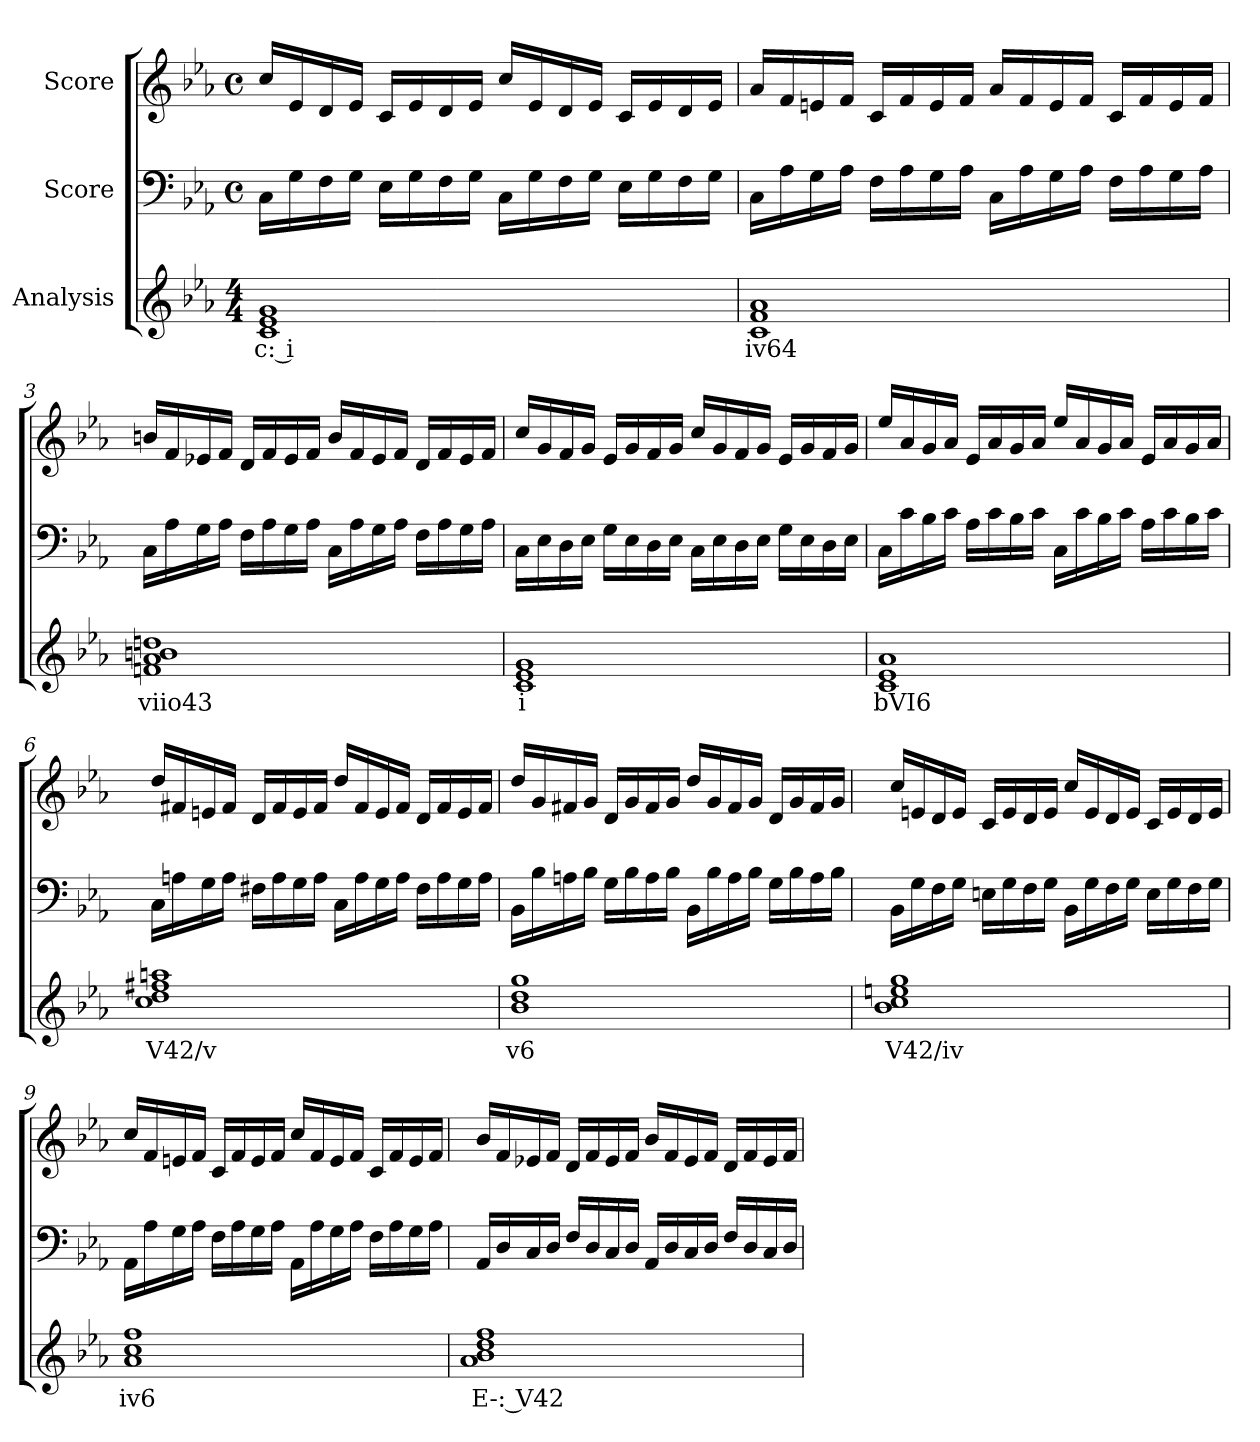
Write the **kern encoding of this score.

**kern	**text	**kern	**kern
*part3	*part3	*part2	*part1
*staff3	*staff3	*staff2	*staff1
*I"Analysis	*	*I"Score	*I"Score
*	*	*clefF4	*clefG2
*k[b-e-a-]	*	*k[b-e-a-]	*k[b-e-a-]
*M4/4	*	*M4/4	*M4/4
*	*	*met(c)	*met(c)
=1	=1	=1	=1
1c 1e- 1g	c: i	16C\LL	16cc/LL
.	.	16G\	16e-/
.	.	16F\	16d/
.	.	16G\JJ	16e-/JJ
.	.	16E-\LL	16c/LL
.	.	16G\	16e-/
.	.	16F\	16d/
.	.	16G\JJ	16e-/JJ
.	.	16C\LL	16cc/LL
.	.	16G\	16e-/
.	.	16F\	16d/
.	.	16G\JJ	16e-/JJ
.	.	16E-\LL	16c/LL
.	.	16G\	16e-/
.	.	16F\	16d/
.	.	16G\JJ	16e-/JJ
=2	=2	=2	=2
1c 1f 1a-	iv64	16C\LL	16a-/LL
.	.	16A-\	16f/
.	.	16G\	16en/
.	.	16A-\JJ	16f/JJ
.	.	16F\LL	16c/LL
.	.	16A-\	16f/
.	.	16G\	16e/
.	.	16A-\JJ	16f/JJ
.	.	16C\LL	16a-/LL
.	.	16A-\	16f/
.	.	16G\	16e/
.	.	16A-\JJ	16f/JJ
.	.	16F\LL	16c/LL
.	.	16A-\	16f/
.	.	16G\	16e/
.	.	16A-\JJ	16f/JJ
!!LO:LB:g=z
=3	=3	=3	=3
1fn 1a- 1bn 1ddn	viio43	16C\LL	16bn/LL
.	.	16A-\	16f/
.	.	16G\	16e-X/
.	.	16A-\JJ	16f/JJ
.	.	16F\LL	16d/LL
.	.	16A-\	16f/
.	.	16G\	16e-/
.	.	16A-\JJ	16f/JJ
.	.	16C\LL	16b/LL
.	.	16A-\	16f/
.	.	16G\	16e-/
.	.	16A-\JJ	16f/JJ
.	.	16F\LL	16d/LL
.	.	16A-\	16f/
.	.	16G\	16e-/
.	.	16A-\JJ	16f/JJ
=4	=4	=4	=4
1c 1e- 1g	i	16C\LL	16cc/LL
.	.	16E-\	16g/
.	.	16D\	16f/
.	.	16E-\JJ	16g/JJ
.	.	16G\LL	16e-/LL
.	.	16E-\	16g/
.	.	16D\	16f/
.	.	16E-\JJ	16g/JJ
.	.	16C\LL	16cc/LL
.	.	16E-\	16g/
.	.	16D\	16f/
.	.	16E-\JJ	16g/JJ
.	.	16G\LL	16e-/LL
.	.	16E-\	16g/
.	.	16D\	16f/
.	.	16E-\JJ	16g/JJ
!!LO:LB:g=z
=5	=5	=5	=5
1c 1e- 1a-	bVI6	16C\LL	16ee-/LL
.	.	16c\	16a-/
.	.	16B-\	16g/
.	.	16c\JJ	16a-/JJ
.	.	16A-\LL	16e-/LL
.	.	16c\	16a-/
.	.	16B-\	16g/
.	.	16c\JJ	16a-/JJ
.	.	16C\LL	16ee-/LL
.	.	16c\	16a-/
.	.	16B-\	16g/
.	.	16c\JJ	16a-/JJ
.	.	16A-\LL	16e-/LL
.	.	16c\	16a-/
.	.	16B-\	16g/
.	.	16c\JJ	16a-/JJ
=6	=6	=6	=6
1cc 1dd 1ff#X 1aan	V42/v	16C\LL	16dd/LL
.	.	16An\	16f#X/
.	.	16G\	16en/
.	.	16A\JJ	16f#/JJ
.	.	16F#X\LL	16d/LL
.	.	16A\	16f#/
.	.	16G\	16e/
.	.	16A\JJ	16f#/JJ
.	.	16C\LL	16dd/LL
.	.	16A\	16f#/
.	.	16G\	16e/
.	.	16A\JJ	16f#/JJ
.	.	16F#\LL	16d/LL
.	.	16A\	16f#/
.	.	16G\	16e/
.	.	16A\JJ	16f#/JJ
!!LO:LB:g=z
=7	=7	=7	=7
1b- 1dd 1gg	v6	16BB-\LL	16dd/LL
.	.	16B-\	16g/
.	.	16An\	16f#X/
.	.	16B-\JJ	16g/JJ
.	.	16G\LL	16d/LL
.	.	16B-\	16g/
.	.	16A\	16f#/
.	.	16B-\JJ	16g/JJ
.	.	16BB-\LL	16dd/LL
.	.	16B-\	16g/
.	.	16A\	16f#/
.	.	16B-\JJ	16g/JJ
.	.	16G\LL	16d/LL
.	.	16B-\	16g/
.	.	16A\	16f#/
.	.	16B-\JJ	16g/JJ
=8	=8	=8	=8
1b- 1cc 1een 1gg	V42/iv	16BB-\LL	16cc/LL
.	.	16G\	16en/
.	.	16F\	16d/
.	.	16G\JJ	16e/JJ
.	.	16En\LL	16c/LL
.	.	16G\	16e/
.	.	16F\	16d/
.	.	16G\JJ	16e/JJ
.	.	16BB-\LL	16cc/LL
.	.	16G\	16e/
.	.	16F\	16d/
.	.	16G\JJ	16e/JJ
.	.	16E\LL	16c/LL
.	.	16G\	16e/
.	.	16F\	16d/
.	.	16G\JJ	16e/JJ
!!LO:PB:g=z
=9	=9	=9	=9
1a- 1cc 1ff	iv6	16AA-\LL	16cc/LL
.	.	16A-\	16f/
.	.	16G\	16en/
.	.	16A-\JJ	16f/JJ
.	.	16F\LL	16c/LL
.	.	16A-\	16f/
.	.	16G\	16e/
.	.	16A-\JJ	16f/JJ
.	.	16AA-\LL	16cc/LL
.	.	16A-\	16f/
.	.	16G\	16e/
.	.	16A-\JJ	16f/JJ
.	.	16F\LL	16c/LL
.	.	16A-\	16f/
.	.	16G\	16e/
.	.	16A-\JJ	16f/JJ
=10	=10	=10	=10
1a- 1b- 1dd 1ff	E-: V42	16AA-/LL	16b-/LL
.	.	16D/	16f/
.	.	16C/	16e-X/
.	.	16D/JJ	16f/JJ
.	.	16F/LL	16d/LL
.	.	16D/	16f/
.	.	16C/	16e-/
.	.	16D/JJ	16f/JJ
.	.	16AA-/LL	16b-/LL
.	.	16D/	16f/
.	.	16C/	16e-/
.	.	16D/JJ	16f/JJ
.	.	16F/LL	16d/LL
.	.	16D/	16f/
.	.	16C/	16e-/
.	.	16D/JJ	16f/JJ
=	=	=	=
*-	*-	*-	*-
